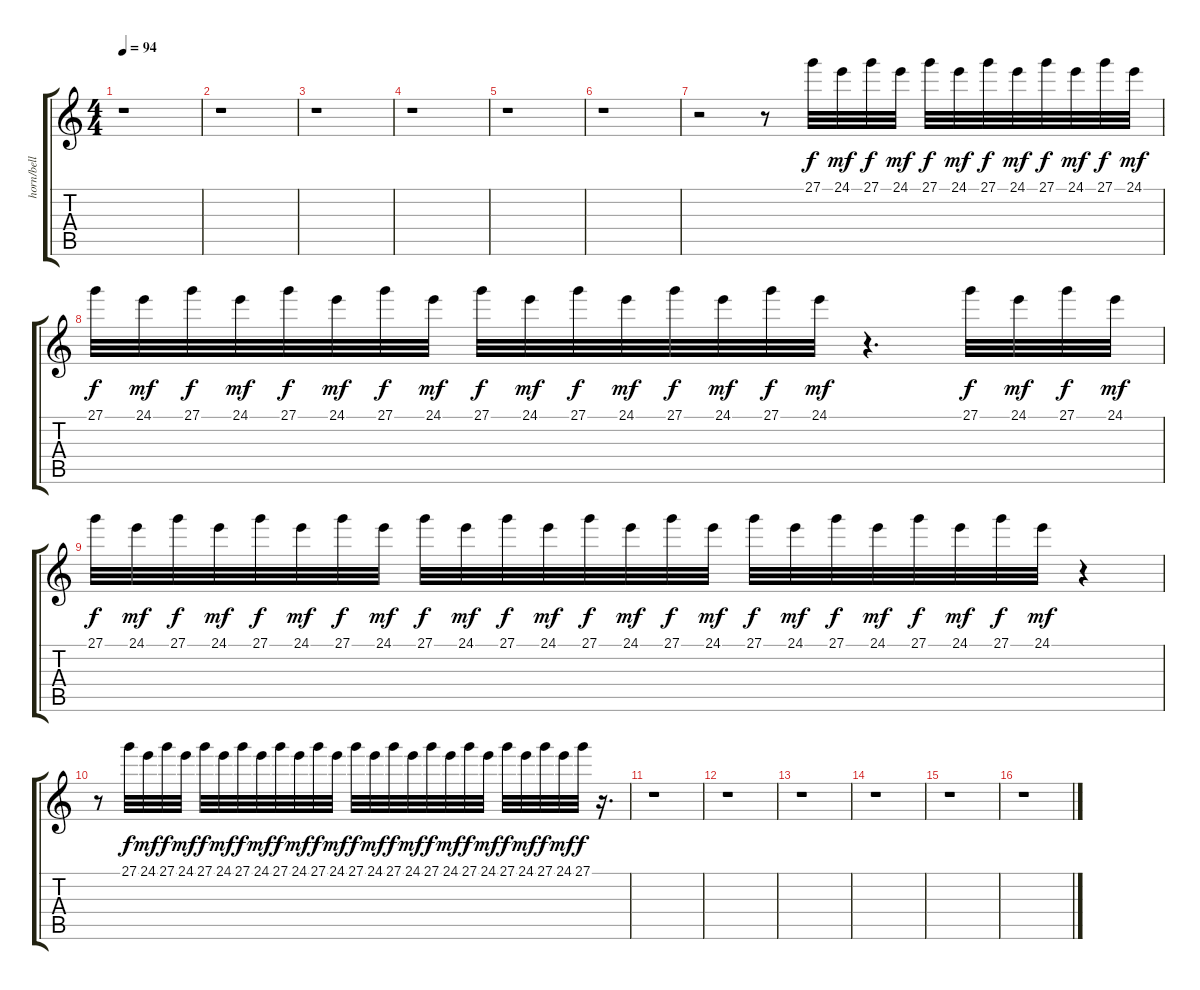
\track ("horn/bell" "horn/bell") {instrument whistle}
\staff {score tabs}
\tuning (E4 B3 G3 D3 A2 E2) {hide}
\ts (4 4)
\tempo 94
\clef g2
\ks c
r.1{dy f} |
r.1 |
r.1 |
r.1 |
r.1 |
r.1 |
r.2 r.8 27.1.32{volume 4 instrument whistle} 24.1.32{dy mf} 27.1.32{dy f} 24.1.32{dy mf} 27.1.32{dy f} 24.1.32{dy mf} 27.1.32{dy f} 24.1.32{dy mf} 27.1.32{dy f} 24.1.32{dy mf} 27.1.32{dy f} 24.1.32{dy mf} |
27.1.32{dy f volume 3} 24.1.32{dy mf} 27.1.32{dy f} 24.1.32{dy mf} 27.1.32{dy f} 24.1.32{dy mf} 27.1.32{dy f} 24.1.32{dy mf} 27.1.32{dy f} 24.1.32{dy mf} 27.1.32{dy f} 24.1.32{dy mf} 27.1.32{dy f} 24.1.32{dy mf} 27.1.32{dy f} 24.1.32{dy mf} r.4{d} 27.1.32{dy f instrument whistle} 24.1.32{dy mf} 27.1.32{dy f} 24.1.32{dy mf} |
27.1.32{dy f} 24.1.32{dy mf} 27.1.32{dy f} 24.1.32{dy mf} 27.1.32{dy f} 24.1.32{dy mf} 27.1.32{dy f} 24.1.32{dy mf} 27.1.32{dy f volume 2} 24.1.32{dy mf} 27.1.32{dy f} 24.1.32{dy mf} 27.1.32{dy f} 24.1.32{dy mf} 27.1.32{dy f} 24.1.32{dy mf} 27.1.32{dy f} 24.1.32{dy mf} 27.1.32{dy f} 24.1.32{dy mf} 27.1.32{dy f} 24.1.32{dy mf} 27.1.32{dy f} 24.1.32{dy mf} r.4 |
r.8 27.1.32{dy f volume 3} 24.1.32{dy mf} 27.1.32{dy f} 24.1.32{dy mf} 27.1.32{dy f} 24.1.32{dy mf} 27.1.32{dy f} 24.1.32{dy mf} 27.1.32{dy f} 24.1.32{dy mf} 27.1.32{dy f} 24.1.32{dy mf} 27.1.32{dy f volume 3} 24.1.32{dy mf} 27.1.32{dy f} 24.1.32{dy mf} 27.1.32{dy f} 24.1.32{dy mf} 27.1.32{dy f} 24.1.32{dy mf} 27.1.32{dy f} 24.1.32{dy mf} 27.1.32{dy f} 24.1.32{dy mf} 27.1.32{dy f} r.16{d} |
r.1 |
r.1 |
r.1 |
r.1 |
r.1 |
r.1
